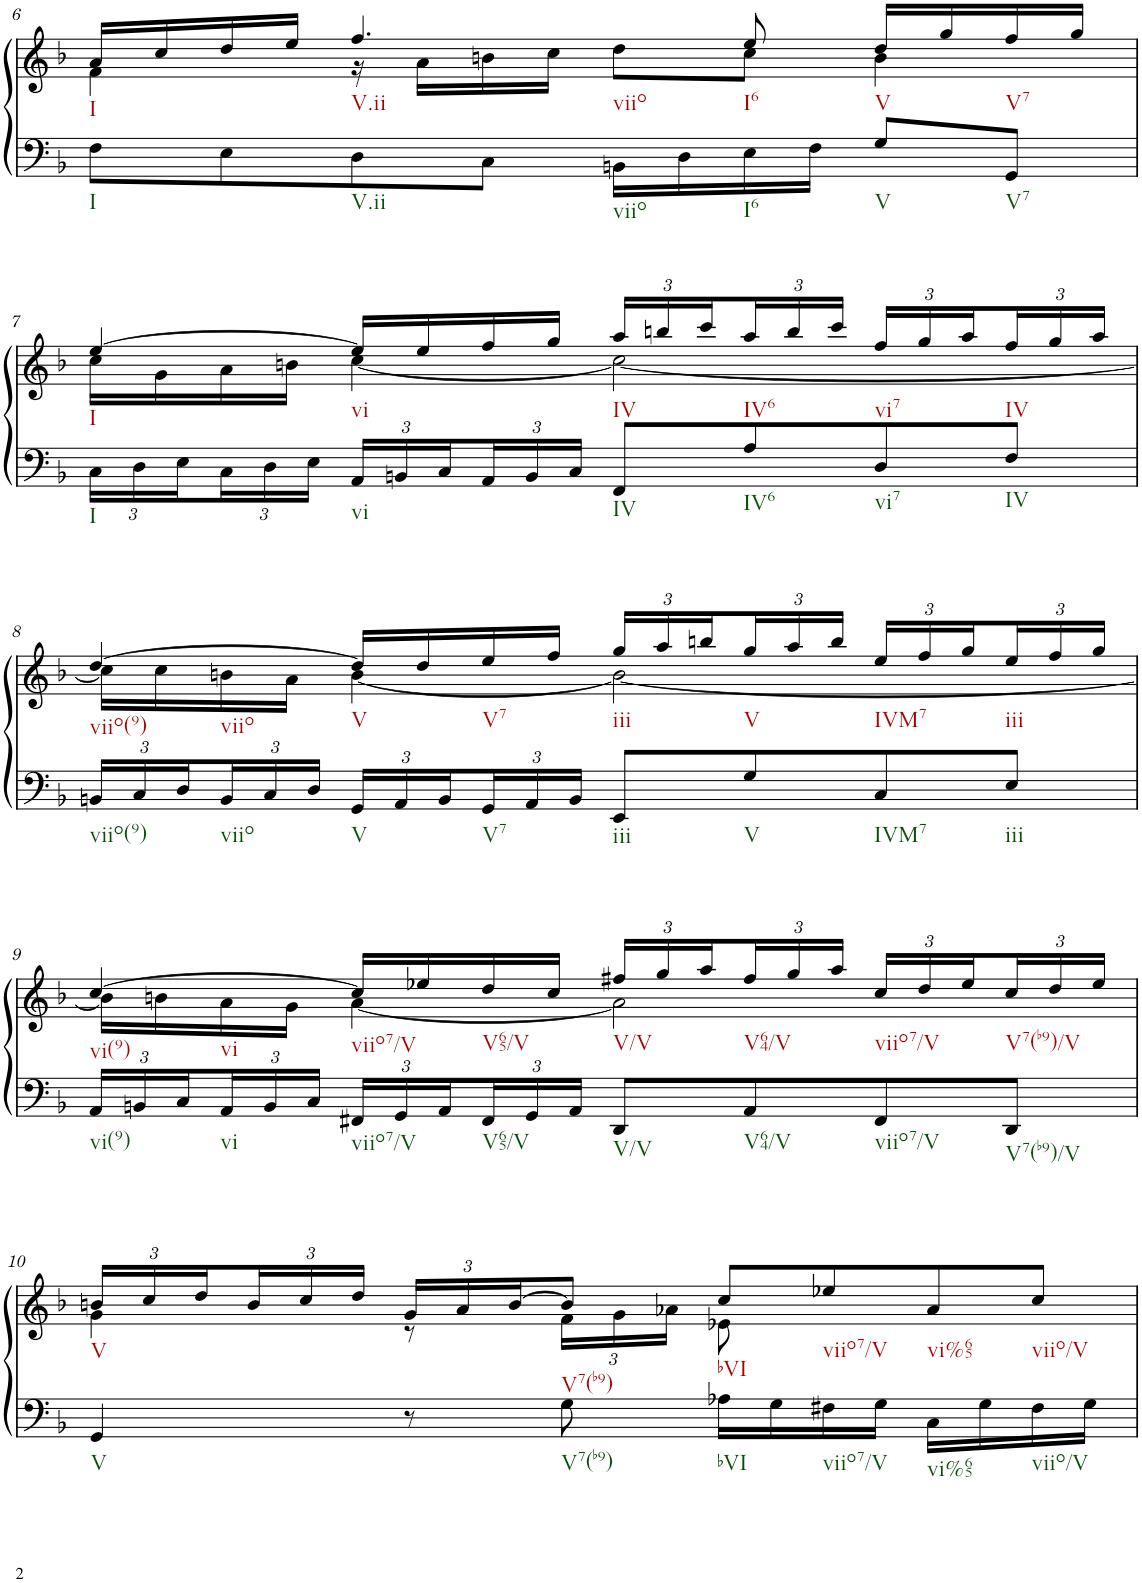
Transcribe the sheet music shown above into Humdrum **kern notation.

**kern	**kern
*part1	*part1
*staff2	*staff1
*I"Klavier linke Hand	*
!!LO:PB:g=z
*clefF4	*clefG2
*k[b-]	*k[b-]
*M4/4	*M4/4
=6	=6
*	*^
8F\L	16a/LL	4f\
.	16cc/	.
8E\	16dd/	.
.	16ee/JJ	.
8D\	4.ff/	16r
.	.	16a\LL
8C\J	.	16bn\
.	.	16cc\JJ
16BBn\LL	.	8dd\L
16D\	.	.
16E\	8ee/	8cc\J
16F\JJ	.	.
8G/L	16dd/LL	4b\
.	16gg/	.
8GG/J	16ff/	.
.	16gg/JJ	.
!!LO:LB:g=z	!!
=7	=7	=7
*Xbrackettup	*	*
24C\LL	[4ee/	16cc\LL
24D\	.	.
.	.	16g\
24E\	.	.
24C\	.	16a\
24D\	.	.
.	.	16bn\JJ
24E\JJ	.	.
24AA/LL	16ee/LL]	[4cc\
24BBn/	.	.
.	16ee/	.
24C/	.	.
24AA/	16ff/	.
24BB/	.	.
.	16gg/JJ	.
24C/JJ	.	.
*	*Xbrackettup	*
8FF/L	24aa/LL	2cc\_
.	24bbn/	.
.	24ccc/	.
8A/	24aa/	.
.	24bb/	.
.	24ccc/JJ	.
8D/	24ff/LL	.
.	24gg/	.
.	24aa/	.
8F/J	24ff/	.
.	24gg/	.
.	24aa/JJ	.
!!LO:LB:g=z	!!
=8	=8	=8
24BBn/LL	[4dd/	16cc\LL]
24C/	.	.
.	.	16cc\
24D/	.	.
24BB/	.	16bn\
24C/	.	.
.	.	16a\JJ
24D/JJ	.	.
24GG/LL	16dd/LL]	[4b\
24AA/	.	.
.	16dd/	.
24BB/	.	.
24GG/	16ee/	.
24AA/	.	.
.	16ff/JJ	.
24BB/JJ	.	.
8EE/L	24gg/LL	2b\_
.	24aa/	.
.	24bbn/	.
8G/	24gg/	.
.	24aa/	.
.	24bb/JJ	.
8C/	24ee/LL	.
.	24ff/	.
.	24gg/	.
8E/J	24ee/	.
.	24ff/	.
.	24gg/JJ	.
!!LO:LB:g=z	!!
=9	=9	=9
24AA/LL	[4cc/	16b\LL]
24BBn/	.	.
.	.	16bn\
24C/	.	.
24AA/	.	16a\
24BB/	.	.
.	.	16g\JJ
24C/JJ	.	.
24FF#X/LL	16cc/LL]	[4a\
24GG/	.	.
.	16ee-X/	.
24AA/	.	.
24FF#/	16dd/	.
24GG/	.	.
.	16cc/JJ	.
24AA/JJ	.	.
8DD/L	24ff#X/LL	2a\]
.	24gg/	.
.	24aa/	.
8AA/	24ff#/	.
.	24gg/	.
.	24aa/JJ	.
8FF#/	24cc/LL	.
.	24dd/	.
.	24ee-/	.
8DD/J	24cc/	.
.	24dd/	.
.	24ee-/JJ	.
!!LO:LB:g=z	!!
=10	=10	=10
4GG/	24bn/LL	4g\
.	24cc/	.
.	24dd/	.
.	24b/	.
.	24cc/	.
.	24dd/JJ	.
8r	24g/LL	8r
.	24a/	.
.	[24b/J	.
8G\	8b/J]	24f\LL
.	.	24g\
.	.	24a-X\JJ
16A-X\LL	8cc/L	8e-X\
16G\	.	.
16F#X\	8ee-X/	4.ryy
16G\JJ	.	.
16C\LL	8a-/	.
16G\	.	.
16F#\	8cc/J	.
16G\JJ	.	.
*	*v	*v
=	=
*-	*-
